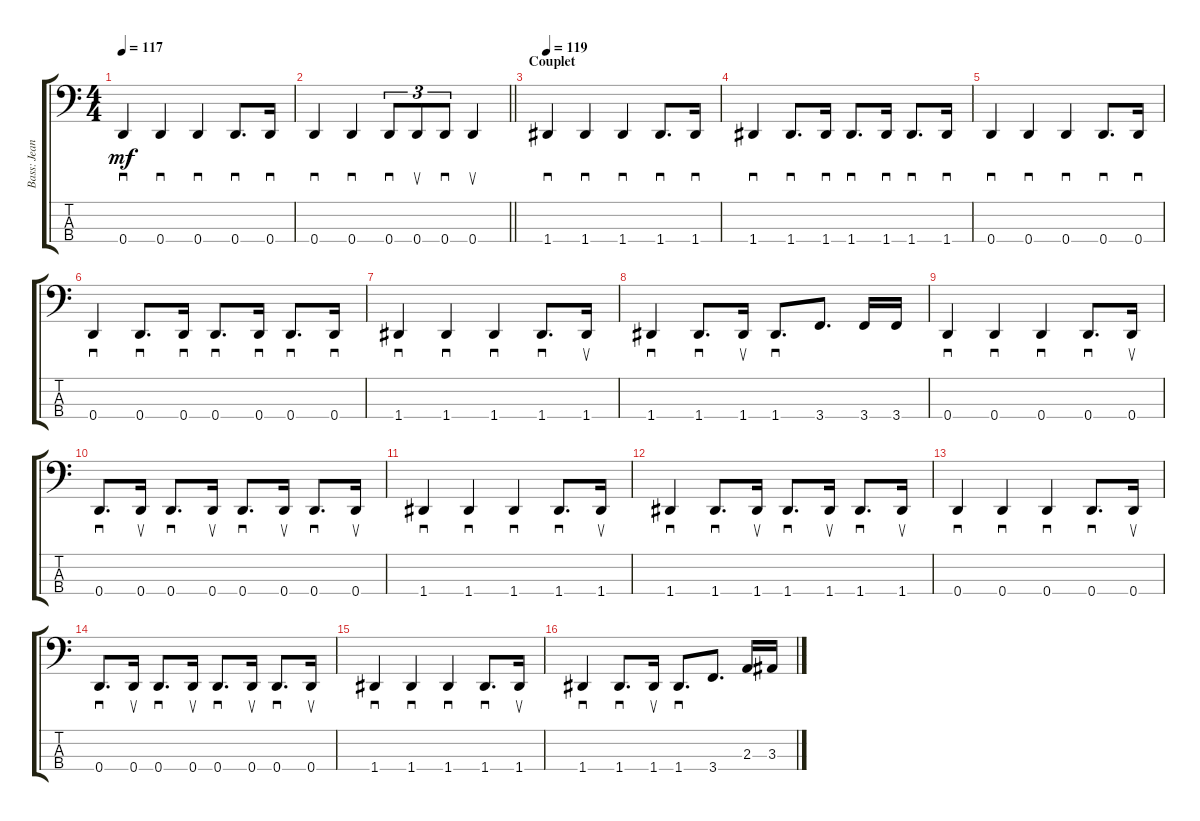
\track ("Bass: Jean-Michel Labadie" "Bass: Jean") {instrument electricbasspick}
\staff {score tabs}
\tuning (F2 C2 G1 D1) {hide}
\ts (4 4)
\tempo 117
\clef f4
\ks c
0.4.4{sd dy mf} 0.4.4{sd} 0.4.4{sd} 0.4.8{d sd} 0.4.16{sd} |
\barLineRight lightlight
0.4.4{sd} 0.4.4{sd} 0.4.8{sd tu (3 2)} 0.4.8{su tu (3 2)} 0.4.8{sd tu (3 2)} 0.4.4{su} |
\section ("" "Couplet")
\tempo 119
1.4.4{sd} 1.4.4{sd} 1.4.4{sd} 1.4.8{d sd} 1.4.16{sd} |
1.4.4{sd} 1.4.8{d sd} 1.4.16{sd} 1.4.8{d sd} 1.4.16{sd} 1.4.8{d sd} 1.4.16{sd} |
0.4.4{sd} 0.4.4{sd} 0.4.4{sd} 0.4.8{d sd} 0.4.16{sd} |
0.4.4{sd} 0.4.8{d sd} 0.4.16{sd} 0.4.8{d sd} 0.4.16{sd} 0.4.8{d sd} 0.4.16{sd} |
1.4.4{sd} 1.4.4{sd} 1.4.4{sd} 1.4.8{d sd} 1.4.16{su} |
1.4.4{sd} 1.4.8{d sd} 1.4.16{su} 1.4.8{d sd} 3.4.8{d} 3.4.16 3.4.16 |
0.4.4{sd} 0.4.4{sd} 0.4.4{sd} 0.4.8{d sd} 0.4.16{su} |
0.4.8{d sd} 0.4.16{su} 0.4.8{d sd} 0.4.16{su} 0.4.8{d sd} 0.4.16{su} 0.4.8{d sd} 0.4.16{su} |
1.4.4{sd} 1.4.4{sd} 1.4.4{sd} 1.4.8{d sd} 1.4.16{su} |
1.4.4{sd} 1.4.8{d sd} 1.4.16{su} 1.4.8{d sd} 1.4.16{su} 1.4.8{d sd} 1.4.16{su} |
0.4.4{sd} 0.4.4{sd} 0.4.4{sd} 0.4.8{d sd} 0.4.16{su} |
0.4.8{d sd} 0.4.16{su} 0.4.8{d sd} 0.4.16{su} 0.4.8{d sd} 0.4.16{su} 0.4.8{d sd} 0.4.16{su} |
1.4.4{sd} 1.4.4{sd} 1.4.4{sd} 1.4.8{d sd} 1.4.16{su} |
1.4.4{sd} 1.4.8{d sd} 1.4.16{su} 1.4.8{d sd} 3.4.8{d} 2.3.16 3.3.16
